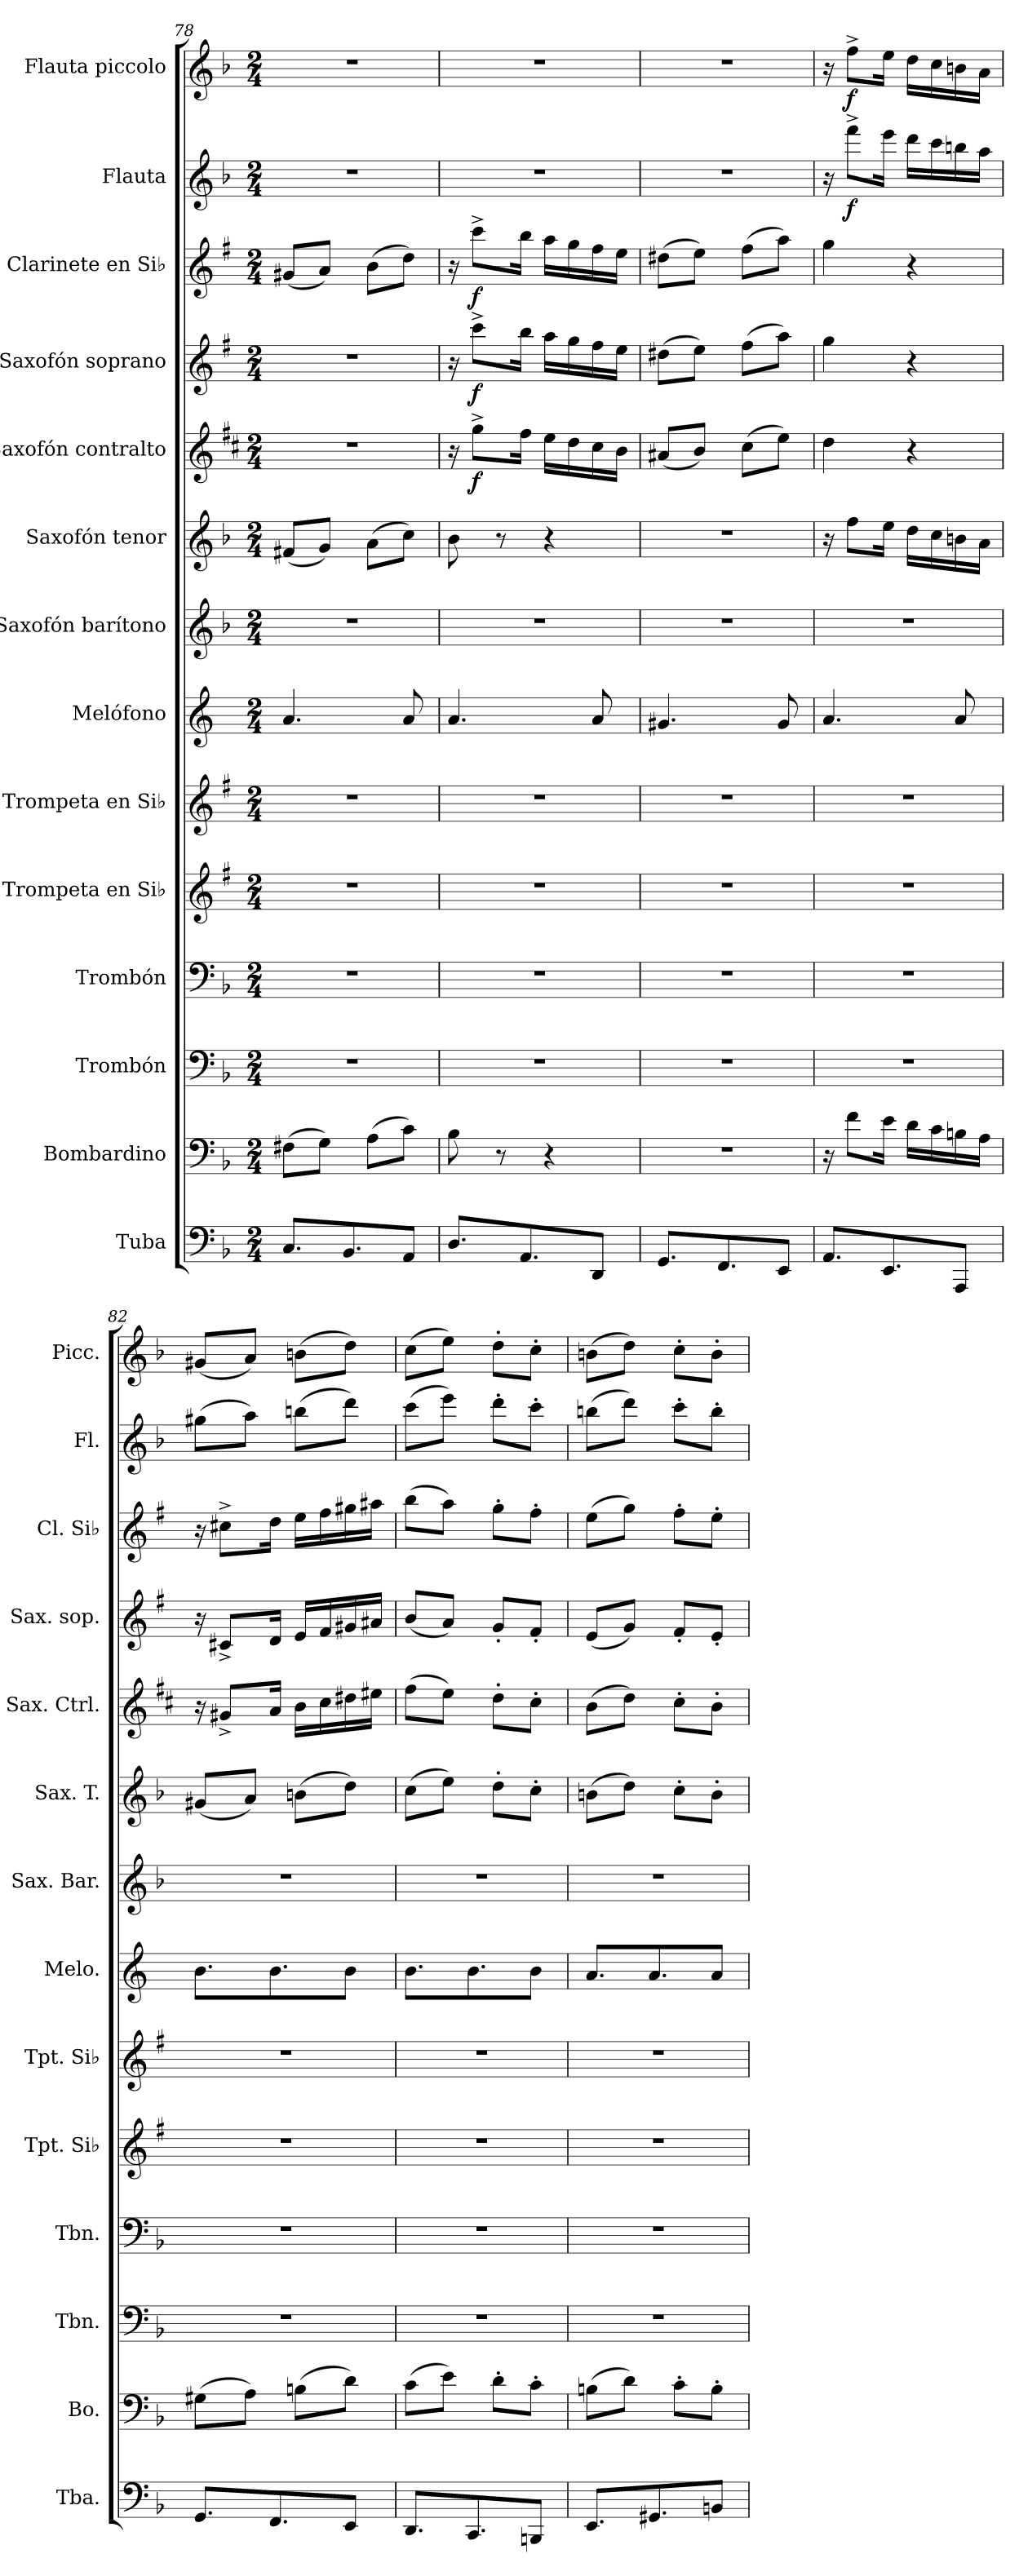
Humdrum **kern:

**kern	**kern	**kern	**kern	**kern	**kern	**kern	**kern	**kern	**kern	**dynam	**kern	**dynam	**kern	**dynam	**kern	**dynam	**kern	**dynam
*part14	*part13	*part12	*part11	*part10	*part9	*part8	*part7	*part6	*part5	*part5	*part4	*part4	*part3	*part3	*part2	*part2	*part1	*part1
*staff14	*staff13	*staff12	*staff11	*staff10	*staff9	*staff8	*staff7	*staff6	*staff5	*staff5	*staff4	*staff4	*staff3	*staff3	*staff2	*staff2	*staff1	*staff1
*I"Tuba	*I"Bombardino	*I"Trombón	*I"Trombón	*I"Trompeta en Si♭	*I"Trompeta en Si♭	*I"Melófono	*I"Saxofón barítono	*I"Saxofón tenor	*I"Saxofón contralto	*	*I"Saxofón soprano	*	*I"Clarinete en Si♭	*	*I"Flauta	*	*I"Flauta piccolo	*
*I'Tba.	*I'Bo.	*I'Tbn.	*I'Tbn.	*I'Tpt. Si♭	*I'Tpt. Si♭	*I'Melo.	*I'Sax. Bar.	*I'Sax. T.	*I'Sax. Ctrl.	*	*I'Sax. sop.	*	*I'Cl. Si♭	*	*I'Fl.	*	*I'Picc.	*
!!LO:PB:g=z
*clefF4	*clefF4	*clefF4	*clefF4	*clefG2	*clefG2	*clefG2	*clefG2	*clefG2	*clefG2	*	*clefG2	*	*clefG2	*	*clefG2	*	*clefG2	*
*	*	*	*	*ITrd1c2	*ITrd1c2	*ITrd4c7	*ITrd12c21	*ITrd8c14	*ITrd5c9	*	*ITrd1c2	*	*ITrd1c2	*	*	*	*ITrd-7c-12	*
*k[b-]	*k[b-]	*k[b-]	*k[b-]	*k[b-]	*k[b-]	*k[b-]	*k[b-]	*k[b-]	*k[b-]	*	*k[b-]	*	*k[b-]	*	*k[b-]	*	*k[b-]	*
*M2/4	*M2/4	*M2/4	*M2/4	*M2/4	*M2/4	*M2/4	*M2/4	*M2/4	*M2/4	*	*M2/4	*	*M2/4	*	*M2/4	*	*M2/4	*
=78	=78	=78	=78	=78	=78	=78	=78	=78	=78	=78	=78	=78	=78	=78	=78	=78	=78	=78
8.C/L	(>8F#X\L	2r	2r	2r	2r	4.d/	2r	(<8F#X/L	2r	.	2r	.	(<8f#X/L	.	2r	.	2r	.
.	8G\J)	.	.	.	.	.	.	8G/J)	.	.	.	.	8g/J)	.	.	.	.	.
8.BB-/	.	.	.	.	.	.	.	.	.	.	.	.	.	.	.	.	.	.
.	(>8A\L	.	.	.	.	.	.	(>8A\L	.	.	.	.	(>8a\L	.	.	.	.	.
8AA/J	8c\J)	.	.	.	.	8d/	.	8c\J)	.	.	.	.	8cc\J)	.	.	.	.	.
=79	=79	=79	=79	=79	=79	=79	=79	=79	=79	=79	=79	=79	=79	=79	=79	=79	=79	=79
8.D/L	8B-\	2r	2r	2r	2r	4.d/	2r	8B-\	16r	.	16r	.	16r	.	2r	.	2r	.
!	!	!	!	!	!	!	!	!	!	!LO:DY:b	!	!LO:DY:b	!	!LO:DY:b	!	!	!	!
.	.	.	.	.	.	.	.	.	8b-^\L	f	8bb-^\L	f	8bb-^\L	f	.	.	.	.
.	8r	.	.	.	.	.	.	8r	.	.	.	.	.	.	.	.	.	.
8.AA/	.	.	.	.	.	.	.	.	16a\Jk	.	16aa\Jk	.	16aa\Jk	.	.	.	.	.
.	4r	.	.	.	.	.	.	4r	16g\LL	.	16gg\LL	.	16gg\LL	.	.	.	.	.
.	.	.	.	.	.	.	.	.	16f\	.	16ff\	.	16ff\	.	.	.	.	.
8DD/J	.	.	.	.	.	8d/	.	.	16e\	.	16ee\	.	16ee\	.	.	.	.	.
.	.	.	.	.	.	.	.	.	16d\JJ	.	16dd\JJ	.	16dd\JJ	.	.	.	.	.
=80	=80	=80	=80	=80	=80	=80	=80	=80	=80	=80	=80	=80	=80	=80	=80	=80	=80	=80
8.GG/L	2r	2r	2r	2r	2r	4.c#X/	2r	2r	(<8c#X/L	.	(>8cc#X\L	.	(>8cc#X\L	.	2r	.	2r	.
.	.	.	.	.	.	.	.	.	8d/J)	.	8dd\J)	.	8dd\J)	.	.	.	.	.
8.FF/	.	.	.	.	.	.	.	.	.	.	.	.	.	.	.	.	.	.
.	.	.	.	.	.	.	.	.	(>8e\L	.	(>8ee\L	.	(>8ee\L	.	.	.	.	.
8EE/J	.	.	.	.	.	8c#/	.	.	8g\J)	.	8gg\J)	.	8gg\J)	.	.	.	.	.
=81	=81	=81	=81	=81	=81	=81	=81	=81	=81	=81	=81	=81	=81	=81	=81	=81	=81	=81
8.AA/L	16r	2r	2r	2r	2r	4.d/	2r	16r	4f\	.	4ff\	.	4ff\	.	16r	.	16r	.
!	!	!	!	!	!	!	!	!	!	!	!	!	!	!	!	!LO:DY:b	!	!LO:DY:b
.	8f\L	.	.	.	.	.	.	8f\L	.	.	.	.	.	.	8fff^\L	f	8fff^\L	f
8.EE/	16e\Jk	.	.	.	.	.	.	16e\Jk	.	.	.	.	.	.	16eee\Jk	.	16eee\Jk	.
.	16d\LL	.	.	.	.	.	.	16d\LL	4r	.	4r	.	4r	.	16ddd\LL	.	16ddd\LL	.
.	16c\	.	.	.	.	.	.	16c\	.	.	.	.	.	.	16ccc\	.	16ccc\	.
8AAA/J	16Bn\	.	.	.	.	8d/	.	16Bn\	.	.	.	.	.	.	16bbn\	.	16bbn\	.
.	16A\JJ	.	.	.	.	.	.	16A\JJ	.	.	.	.	.	.	16aa\JJ	.	16aa\JJ	.
=82	=82	=82	=82	=82	=82	=82	=82	=82	=82	=82	=82	=82	=82	=82	=82	=82	=82	=82
8.GG/L	(>8G#X\L	2r	2r	2r	2r	8.e\L	2r	(<8G#X/L	16r	.	16r	.	16r	.	(>8gg#X\L	.	(<8gg#X/L	.
.	.	.	.	.	.	.	.	.	8Bn^/L	.	8Bn^/L	.	8bn^\L	.	.	.	.	.
.	8A\J)	.	.	.	.	.	.	8A/J)	.	.	.	.	.	.	8aa\J)	.	8aa/J)	.
8.FF/	.	.	.	.	.	8.e\	.	.	16c/Jk	.	16c/Jk	.	16cc\Jk	.	.	.	.	.
.	(>8Bn\L	.	.	.	.	.	.	(>8Bn\L	16d\LL	.	16d/LL	.	16dd\LL	.	(>8bbn\L	.	(>8bbn\L	.
.	.	.	.	.	.	.	.	.	16e\	.	16e/	.	16ee\	.	.	.	.	.
8EE/J	8d\J)	.	.	.	.	8e\J	.	8d\J)	16f#X\	.	16f#X/	.	16ff#X\	.	8ddd\J)	.	8ddd\J)	.
.	.	.	.	.	.	.	.	.	16g#X\JJ	.	16g#X/JJ	.	16gg#X\JJ	.	.	.	.	.
!!LO:PB:g=z
=83	=83	=83	=83	=83	=83	=83	=83	=83	=83	=83	=83	=83	=83	=83	=83	=83	=83	=83
8.DD/L	(>8c\L	2r	2r	2r	2r	8.e\L	2r	(>8c\L	(>8a\L	.	(<8a/L	.	(>8aa\L	.	(>8ccc\L	.	(>8ccc\L	.
.	8e\J)	.	.	.	.	.	.	8e\J)	8g\J)	.	8g/J)	.	8gg\J)	.	8eee\J)	.	8eee\J)	.
8.CC/	.	.	.	.	.	8.e\	.	.	.	.	.	.	.	.	.	.	.	.
.	8d'\L	.	.	.	.	.	.	8d'\L	8f'\L	.	8f'/L	.	8ff'\L	.	8ddd'\L	.	8ddd'\L	.
8BBBn/J	8c'\J	.	.	.	.	8e\J	.	8c'\J	8e'\J	.	8e'/J	.	8ee'\J	.	8ccc'\J	.	8ccc'\J	.
=84	=84	=84	=84	=84	=84	=84	=84	=84	=84	=84	=84	=84	=84	=84	=84	=84	=84	=84
8.EE/L	(>8Bn\L	2r	2r	2r	2r	8.d/L	2r	(>8Bn\L	(>8d\L	.	(<8d/L	.	(>8dd\L	.	(>8bbn\L	.	(>8bbn\L	.
.	8d\J)	.	.	.	.	.	.	8d\J)	8f\J)	.	8f/J)	.	8ff\J)	.	8ddd\J)	.	8ddd\J)	.
8.GG#X/	.	.	.	.	.	8.d/	.	.	.	.	.	.	.	.	.	.	.	.
.	8c'\L	.	.	.	.	.	.	8c'\L	8e'\L	.	8e'/L	.	8ee'\L	.	8ccc'\L	.	8ccc'\L	.
8BBn/J	8B'\J	.	.	.	.	8d/J	.	8B'\J	8d'\J	.	8d'/J	.	8dd'\J	.	8bb'\J	.	8bb'\J	.
=	=	=	=	=	=	=	=	=	=	=	=	=	=	=	=	=	=	=
*-	*-	*-	*-	*-	*-	*-	*-	*-	*-	*-	*-	*-	*-	*-	*-	*-	*-	*-
